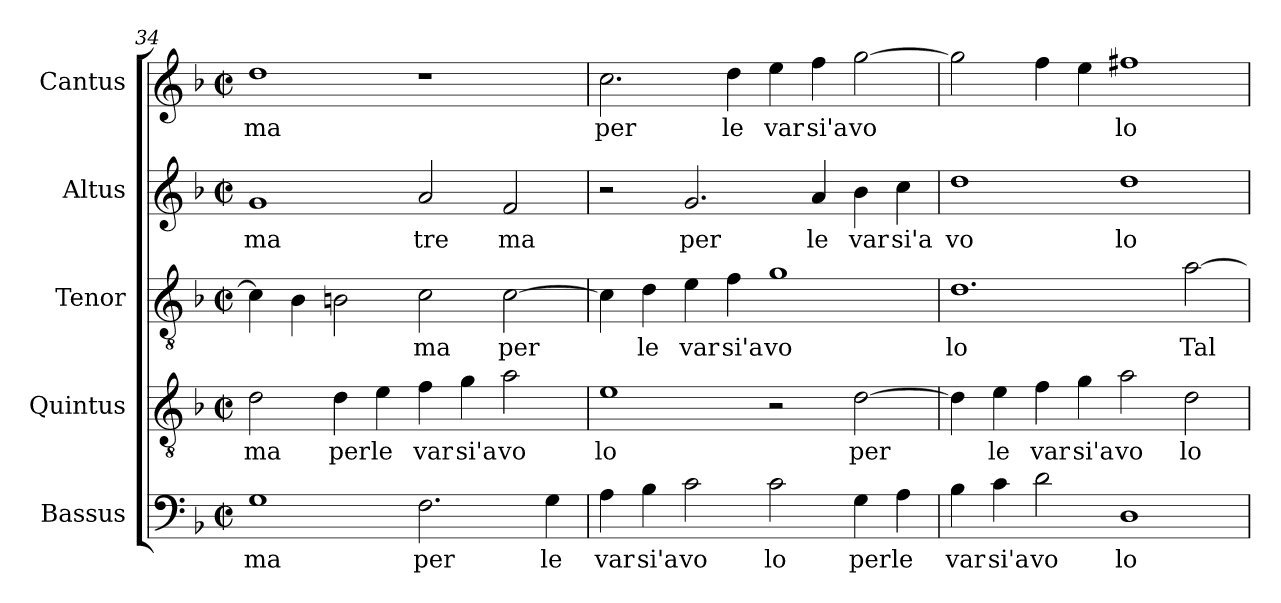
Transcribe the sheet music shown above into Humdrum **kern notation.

**kern	**text	**kern	**text	**kern	**text	**kern	**text	**kern	**text
*part5	*part5	*part4	*part4	*part3	*part3	*part2	*part2	*part1	*part1
*staff5	*staff5	*staff4	*staff4	*staff3	*staff3	*staff2	*staff2	*staff1	*staff1
*I"Bassus	*	*I"Quintus	*	*I"Tenor	*	*I"Altus	*	*I"Cantus	*
!!LO:LB:g=z
*clefF4	*	*clefGv2	*	*clefGv2	*	*clefG2	*	*clefG2	*
*k[b-]	*	*k[b-]	*	*k[b-]	*	*k[b-]	*	*k[b-]	*
*F:	*	*F:	*	*F:	*	*F:	*	*F:	*
*M2/2	*	*M2/2	*	*M2/2	*	*M2/2	*	*M2/2	*
*met(c|)	*	*met(c|)	*	*met(c|)	*	*met(c|)	*	*met(c|)	*
=34	=34	=34	=34	=34	=34	=34	=34	=34	=34
!	!LO:LY:b:cj	!	!LO:LY:b:cj	!	!LO:LY:b:cj	!	!LO:LY:b:cj	!	!LO:LY:b:cj
1G	-ma	2d\	-ma	4c\]	--	1g	ma	1dd	ma
!	!	!	!	!	!LO:LY:b:cj	!	!	!	!
.	.	.	.	4B-\	--	.	.	.	.
!	!	!	!LO:LY:b:cj	!	!LO:LY:b:cj	!	!	!	!
.	.	4d\	per	2Bn\	--	.	.	.	.
!	!	!	!LO:LY:b:cj	!	!	!	!	!	!
.	.	4e\	le	.	.	.	.	.	.
!	!LO:LY:b:cj	!	!LO:LY:b:cj	!	!LO:LY:b:cj	!	!LO:LY:b:cj	!	!
2.F\	per	4f\	var	2c\	-ma	2a/	tre	1r	.
!	!	!	!LO:LY:b:cj	!	!	!	!	!	!
.	.	4g\	si'a	.	.	.	.	.	.
!	!	!	!LO:LY:b:cj	!	!LO:LY:b:cj	!	!LO:LY:b:cj	!	!
.	.	2a\	vo	[>2c\	per	2f/	ma	.	.
!	!LO:LY:b:cj	!	!	!	!	!	!	!	!
4G\	le	.	.	.	.	.	.	.	.
=35	=35	=35	=35	=35	=35	=35	=35	=35	=35
!	!LO:LY:b:cj	!	!LO:LY:b:cj	!	!LO:LY:b:cj	!	!	!	!LO:LY:b:cj
4A\	var	1e	lo	4c\]	.	2r	.	2.cc\	per
!	!LO:LY:b:cj	!	!	!	!LO:LY:b:cj	!	!	!	!
4B-\	si'a	.	.	4d\	le	.	.	.	.
!	!LO:LY:b:cj	!	!	!	!LO:LY:b:cj	!	!LO:LY:b:cj	!	!
2c\	vo	.	.	4e\	var	2.g/	per	.	.
!	!	!	!	!	!LO:LY:b:cj	!	!	!	!LO:LY:b:cj
.	.	.	.	4f\	si'a	.	.	4dd\	le
!	!LO:LY:b:cj	!	!	!	!LO:LY:b:cj	!	!	!	!LO:LY:b:cj
2c\	lo	2r	.	1g	vo	.	.	4ee\	var
!	!	!	!	!	!	!	!LO:LY:b:cj	!	!LO:LY:b:cj
.	.	.	.	.	.	4a/	le	4ff\	si'a
!	!LO:LY:b:cj	!	!LO:LY:b:cj	!	!	!	!LO:LY:b:cj	!	!LO:LY:b:cj
4G\	per	[>2d\	per	.	.	4b-\	var	[>2gg\	vo
!	!LO:LY:b:cj	!	!	!	!	!	!LO:LY:b:cj	!	!
4A\	le	.	.	.	.	4cc\	si'a	.	.
=36	=36	=36	=36	=36	=36	=36	=36	=36	=36
!	!LO:LY:b:cj	!	!LO:LY:b:cj	!	!LO:LY:b:cj	!	!LO:LY:b:cj	!	!LO:LY:b:cj
4B-\	var	4d\]	.	1.d	lo	1dd	vo	2gg\]	.
!	!LO:LY:b:cj	!	!LO:LY:b:cj	!	!	!	!	!	!
4c\	si'a	4e\	le	.	.	.	.	.	.
!	!LO:LY:b:cj	!	!LO:LY:b:cj	!	!	!	!	!	!LO:LY:b:cj
2d\	vo	4f\	var	.	.	.	.	4ff\	.
!	!	!	!LO:LY:b:cj	!	!	!	!	!	!LO:LY:b:cj
.	.	4g\	si'a	.	.	.	.	4ee\	.
!	!LO:LY:b:cj	!	!LO:LY:b:cj	!	!	!	!LO:LY:b:cj	!	!LO:LY:b:cj
1D	lo	2a\	vo	.	.	1dd	lo	1ff#X	lo
!	!	!	!LO:LY:b:cj	!	!LO:LY:b:cj	!	!	!	!
.	.	2d\	lo	[>2a\	Tal	.	.	.	.
=	=	=	=	=	=	=	=	=	=
*-	*-	*-	*-	*-	*-	*-	*-	*-	*-
